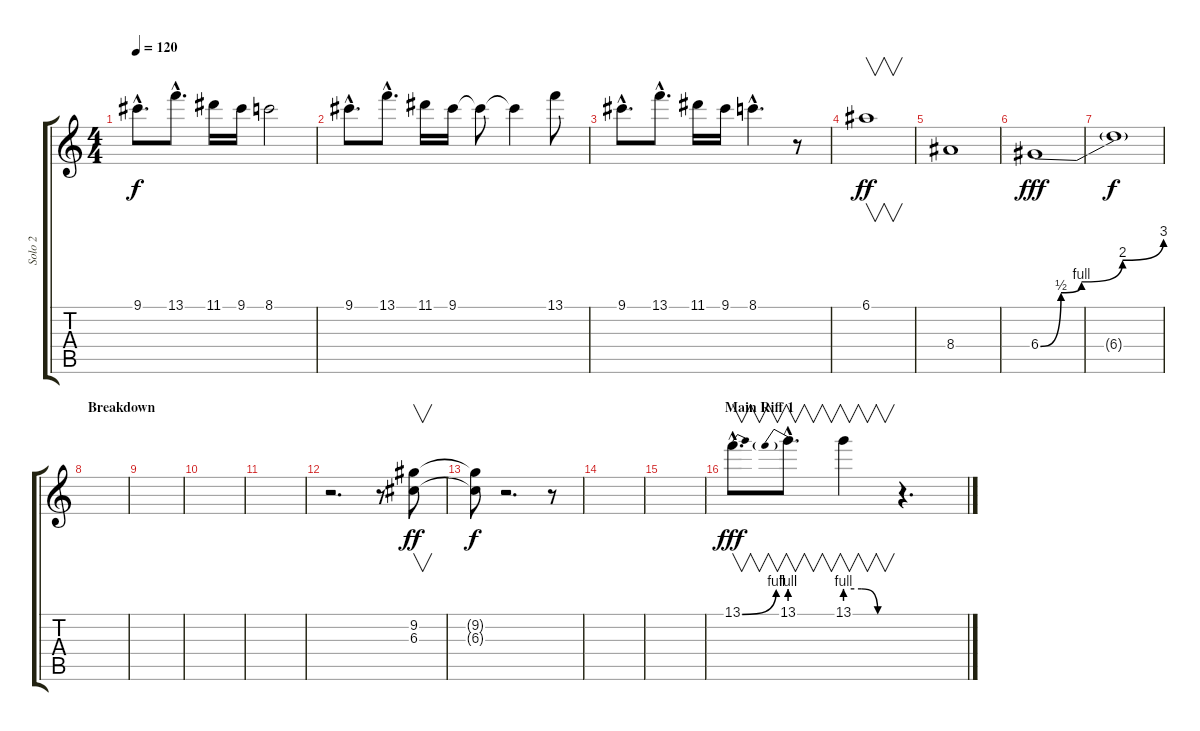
\track ("Solo 2" "Solo 2") {instrument overdrivenguitar}
\staff {score tabs}
\tuning (E4 B3 G3 D3 A2 E2) {hide}
\ts (4 4)
\tempo 120
\clef g2
\ks c
9.1{hac}.8{d dy f volume 16} 13.1{hac}.8{d} 11.1.16 9.1.16 8.1.2 |
9.1{hac}.8{d} 13.1{hac}.8{d} 11.1.16 9.1.16 9.1{t}.8 9.1{t}.4 13.1.8 |
9.1{hac}.8{d} 13.1{hac}.8{d} 11.1.16 9.1.16 8.1{hac}.4{d} r.8 |
6.1.1{v dy ff} |
8.4.1 |
6.4{be (custom 0 0 10 2 20 4 40 8 60 12)}.1{dy fff} |
6.4{t}.1{dy f} |
\section ("" "Breakdown")
|
|
|
|
r.2{d} r.8 (9.2 6.3).8{v dy ff} |
(9.2{t} 6.3{t}).8{dy f} r.2{d} r.8 |
|
|
\section ("" "Main Riff 1")
13.1{be (bend 0 0 60 4) hac}.8{v d dy fff volume 14} 13.1{be (prebend 0 4 60 4) hac}.8{v d} 13.1{be (custom 0 4 20 4 40 0 60 0)}.4{v} r.4{d}
